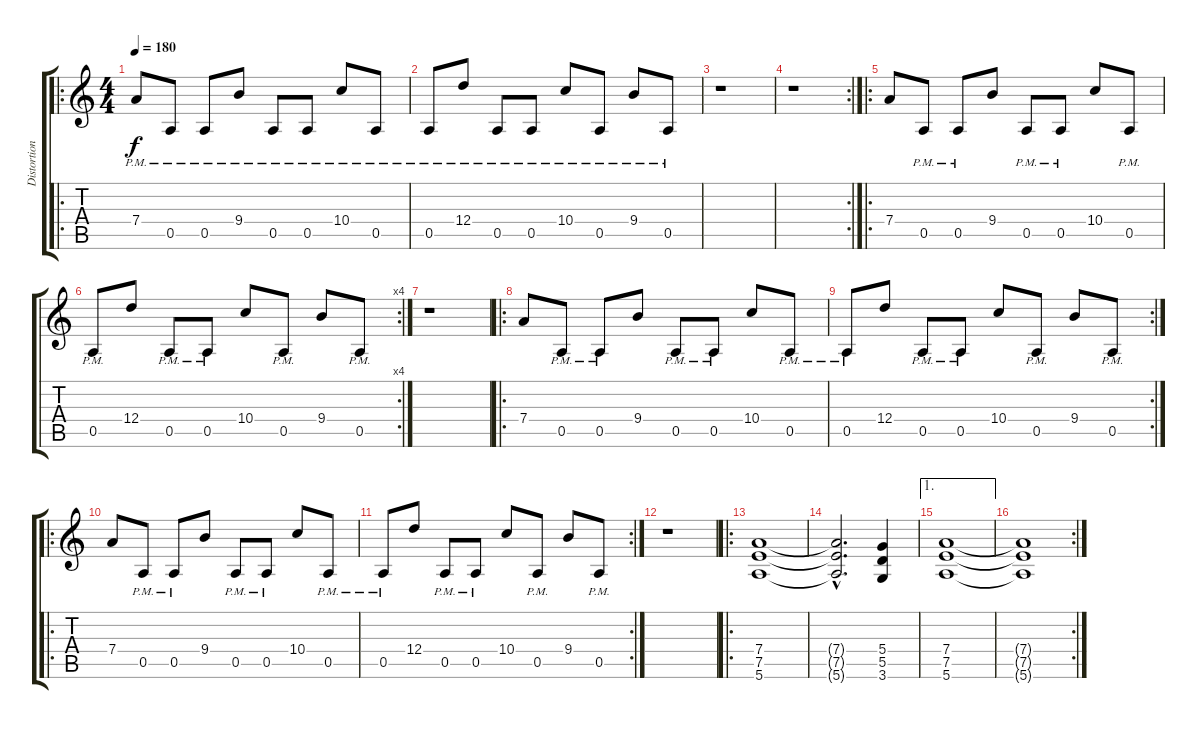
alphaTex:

\track ("Distortion Guitar - Roberto Alvarez" "Distortion") {instrument distortionguitar}
\staff {score tabs}
\tuning (E4 B3 G3 D3 A2 E2) {hide}
\ro
\ts (4 4)
\tempo 180
\clef g2
\ks c
7.4{pm}.8{dy f instrument distortionguitar} 0.5{pm}.8 0.5{pm}.8 9.4{pm}.8 0.5{pm}.8 0.5{pm}.8 10.4{pm}.8 0.5{pm}.8 |
0.5{pm}.8 12.4{pm}.8 0.5{pm}.8 0.5{pm}.8 10.4{pm}.8 0.5{pm}.8 9.4{pm}.8 0.5{pm}.8 |
r.1 |
\rc 2
r.1 |
\ro
7.4.8 0.5{pm}.8 0.5{pm}.8 9.4.8 0.5{pm}.8 0.5{pm}.8 10.4.8 0.5{pm}.8 |
\rc 4
0.5{pm}.8 12.4.8 0.5{pm}.8 0.5{pm}.8 10.4.8 0.5{pm}.8 9.4.8 0.5{pm}.8 |
r.1 |
\ro
7.4.8 0.5{pm}.8 0.5{pm}.8 9.4.8 0.5{pm}.8 0.5{pm}.8 10.4.8 0.5{pm}.8 |
\rc 2
0.5{pm}.8 12.4.8 0.5{pm}.8 0.5{pm}.8 10.4.8 0.5{pm}.8 9.4.8 0.5{pm}.8 |
\ro
7.4.8 0.5{pm}.8 0.5{pm}.8 9.4.8 0.5{pm}.8 0.5{pm}.8 10.4.8 0.5{pm}.8 |
\rc 2
0.5{pm}.8 12.4.8 0.5{pm}.8 0.5{pm}.8 10.4.8 0.5{pm}.8 9.4.8 0.5{pm}.8 |
r.1 |
\ro
(7.4 7.5 5.6).1 |
(7.4{hac t} 7.5{hac t} 5.6{hac t}).2{d} (5.4 5.5 3.6).4 |
\ae 1
(7.4 7.5 5.6).1 |
\rc 2
(7.4{t} 7.5{t} 5.6{t}).1
